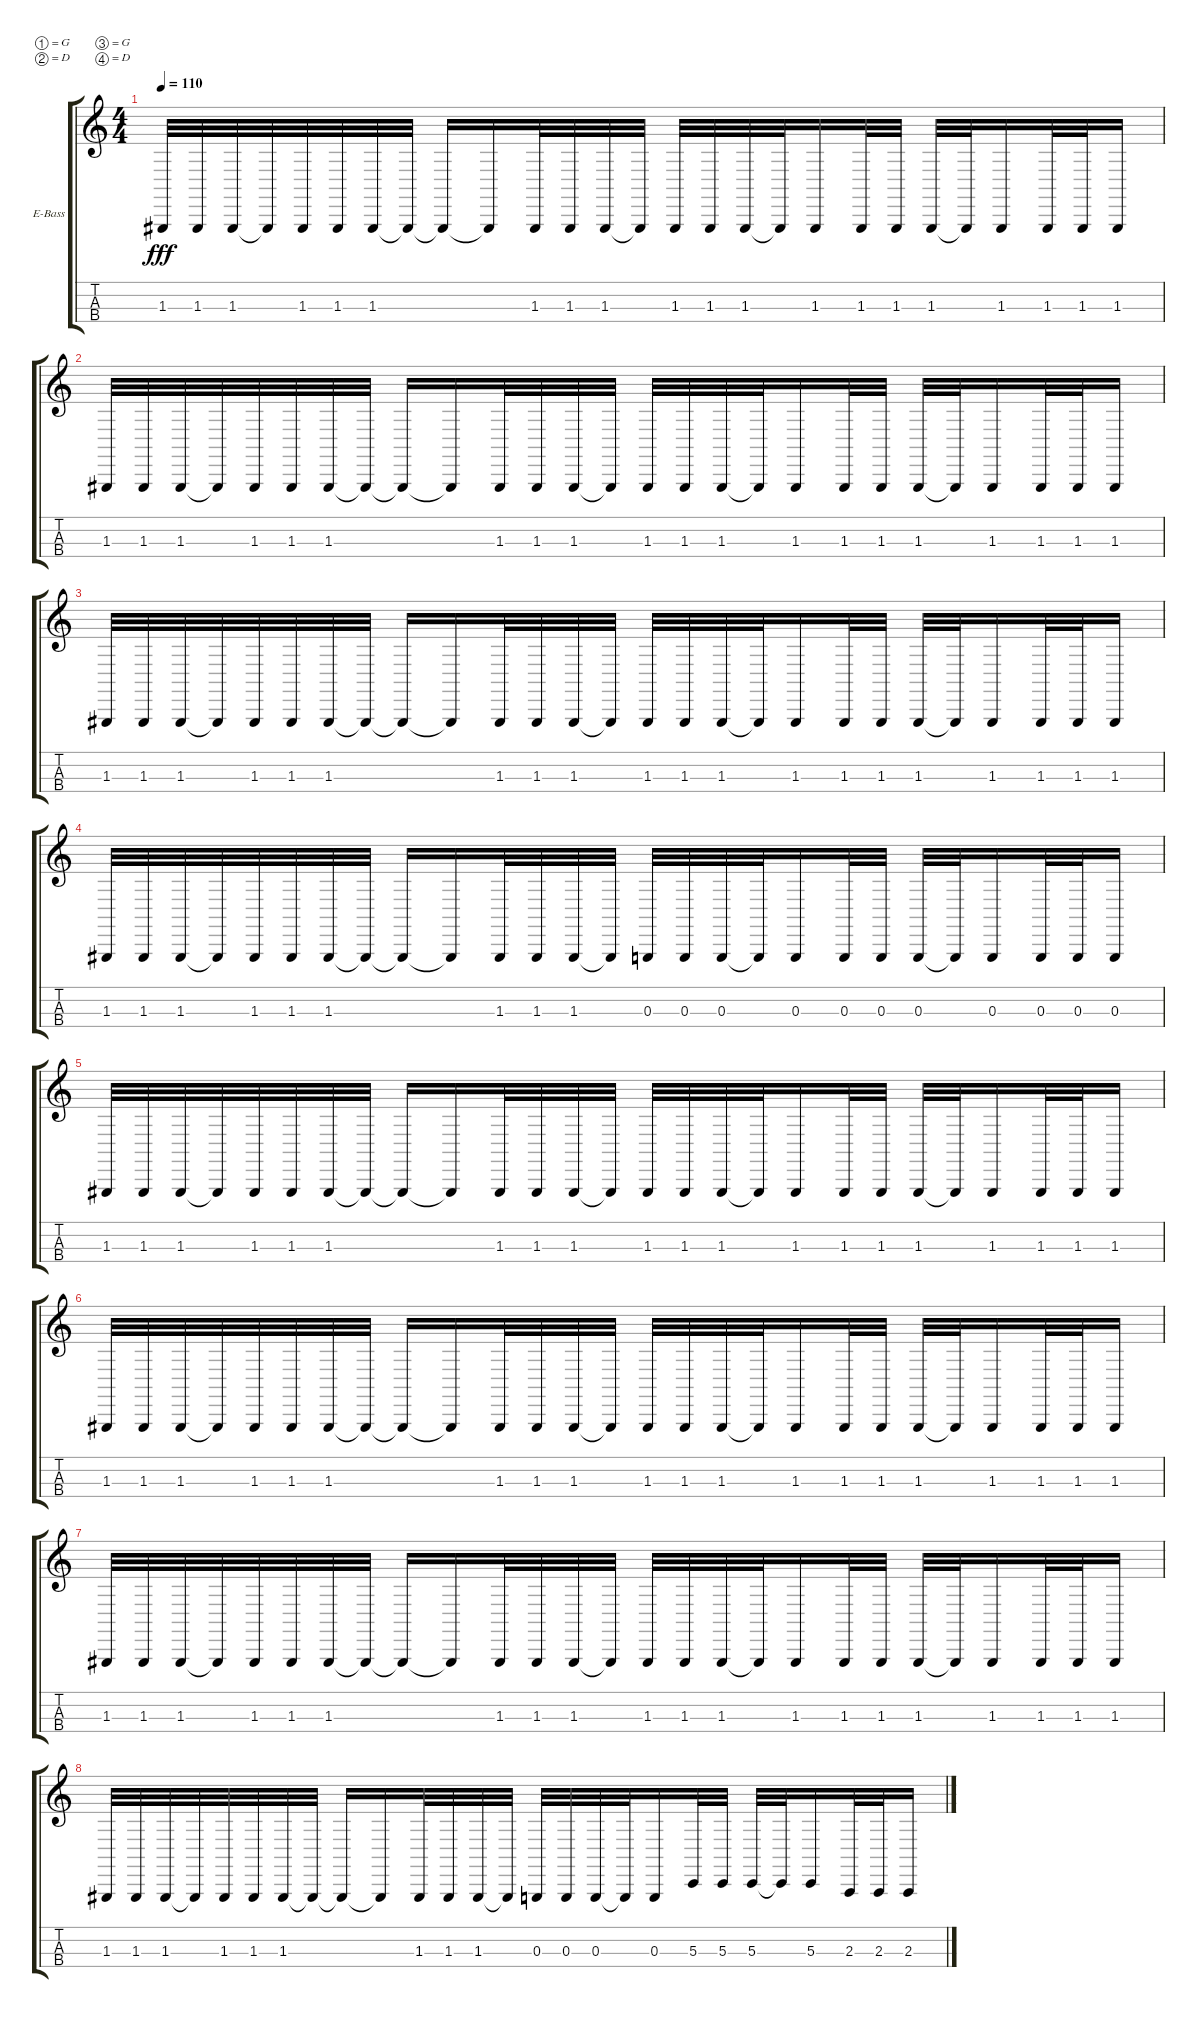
\bracketExtendMode groupsimilarinstruments
\firstSystemTrackNameOrientation horizontal
\otherSystemsTrackNameOrientation horizontal
\track ("James" "E-Bass") {instrument electricbassfinger}
\staff {score tabs}
\tuning (G1 D1 G0 D0)
\ts (4 4)
\tempo 110
\clef g2
\ks c
1.3.32{dy fff} 1.3.32 1.3.32 1.3{t}.32 1.3.32 1.3.32 1.3.32 1.3{t}.32 1.3{t}.16 1.3{t}.16 1.3.32 1.3.32 1.3.32 1.3{t}.32 1.3.32 1.3.32 1.3.32 1.3{t}.32 1.3.16 1.3.32 1.3.32 1.3.32 1.3{t}.32 1.3.16 1.3.32 1.3.32 1.3.16 |
1.3.32 1.3.32 1.3.32 1.3{t}.32 1.3.32 1.3.32 1.3.32 1.3{t}.32 1.3{t}.16 1.3{t}.16 1.3.32 1.3.32 1.3.32 1.3{t}.32 1.3.32 1.3.32 1.3.32 1.3{t}.32 1.3.16 1.3.32 1.3.32 1.3.32 1.3{t}.32 1.3.16 1.3.32 1.3.32 1.3.16 |
1.3.32 1.3.32 1.3.32 1.3{t}.32 1.3.32 1.3.32 1.3.32 1.3{t}.32 1.3{t}.16 1.3{t}.16 1.3.32 1.3.32 1.3.32 1.3{t}.32 1.3.32 1.3.32 1.3.32 1.3{t}.32 1.3.16 1.3.32 1.3.32 1.3.32 1.3{t}.32 1.3.16 1.3.32 1.3.32 1.3.16 |
1.3.32 1.3.32 1.3.32 1.3{t}.32 1.3.32 1.3.32 1.3.32 1.3{t}.32 1.3{t}.16 1.3{t}.16 1.3.32 1.3.32 1.3.32 1.3{t}.32 0.3.32 0.3.32 0.3.32 0.3{t}.32 0.3.16 0.3.32 0.3.32 0.3.32 0.3{t}.32 0.3.16 0.3.32 0.3.32 0.3.16 |
1.3.32 1.3.32 1.3.32 1.3{t}.32 1.3.32 1.3.32 1.3.32 1.3{t}.32 1.3{t}.16 1.3{t}.16 1.3.32 1.3.32 1.3.32 1.3{t}.32 1.3.32 1.3.32 1.3.32 1.3{t}.32 1.3.16 1.3.32 1.3.32 1.3.32 1.3{t}.32 1.3.16 1.3.32 1.3.32 1.3.16 |
1.3.32 1.3.32 1.3.32 1.3{t}.32 1.3.32 1.3.32 1.3.32 1.3{t}.32 1.3{t}.16 1.3{t}.16 1.3.32 1.3.32 1.3.32 1.3{t}.32 1.3.32 1.3.32 1.3.32 1.3{t}.32 1.3.16 1.3.32 1.3.32 1.3.32 1.3{t}.32 1.3.16 1.3.32 1.3.32 1.3.16 |
1.3.32 1.3.32 1.3.32 1.3{t}.32 1.3.32 1.3.32 1.3.32 1.3{t}.32 1.3{t}.16 1.3{t}.16 1.3.32 1.3.32 1.3.32 1.3{t}.32 1.3.32 1.3.32 1.3.32 1.3{t}.32 1.3.16 1.3.32 1.3.32 1.3.32 1.3{t}.32 1.3.16 1.3.32 1.3.32 1.3.16 |
1.3.32 1.3.32 1.3.32 1.3{t}.32 1.3.32 1.3.32 1.3.32 1.3{t}.32 1.3{t}.16 1.3{t}.16 1.3.32 1.3.32 1.3.32 1.3{t}.32 0.3.32 0.3.32 0.3.32 0.3{t}.32 0.3.16 5.3.32 5.3.32 5.3.32 5.3{t}.32 5.3.16 2.3.32 2.3.32 2.3.16
